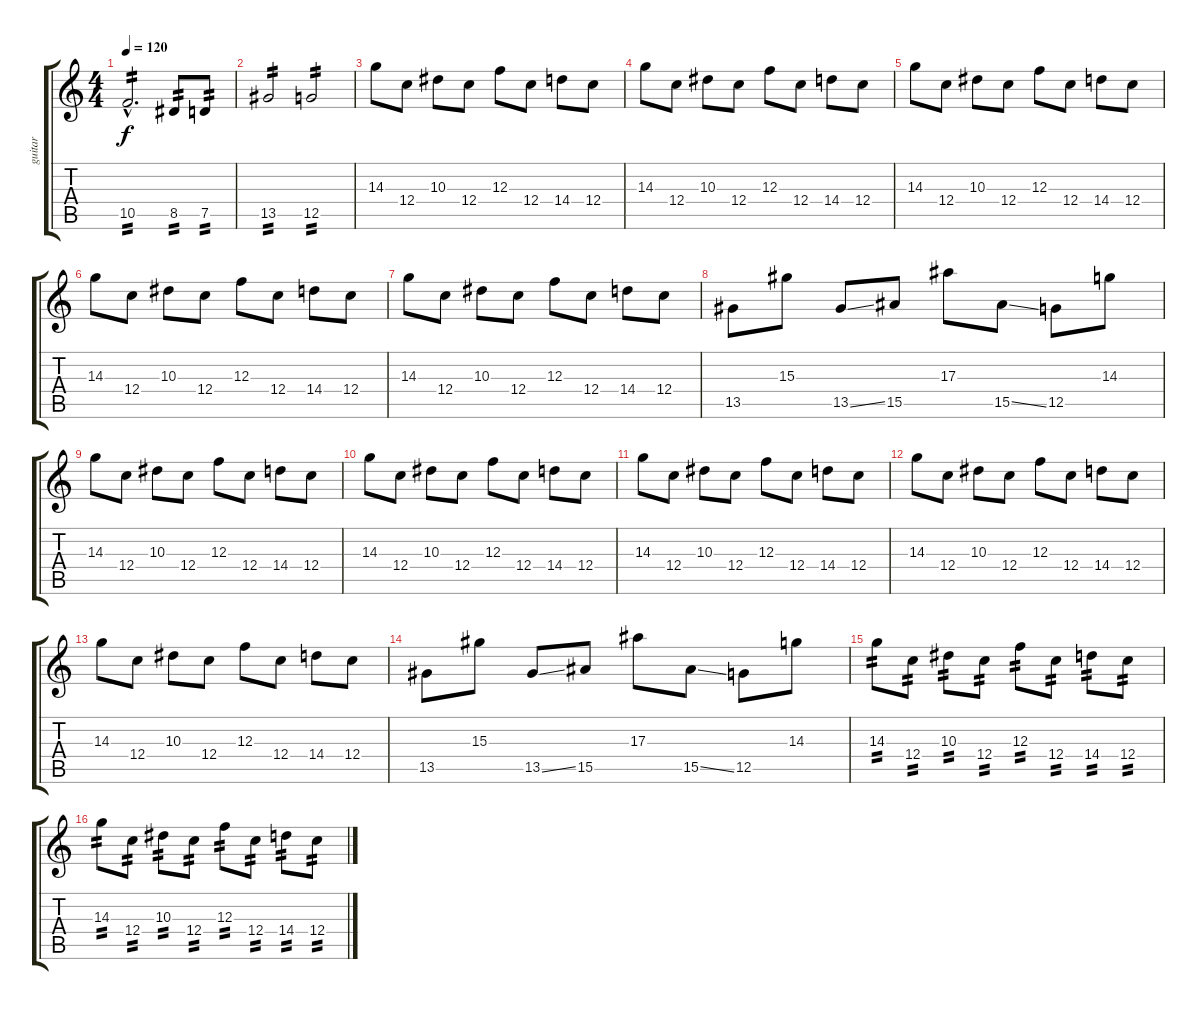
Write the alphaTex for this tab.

\track ("guitar" "guitar") {instrument distortionguitar}
\staff {score tabs}
\tuning (D4 A3 F3 C3 G2 C2) {hide}
\ts (4 4)
\tempo 120
\clef g2
\ks c
10.5{hac}.2{d tp 2 dy f} 8.5.8{tp 2} 7.5.8{tp 2} |
13.5.2{tp 2} 12.5.2{tp 2} |
14.3.8 12.4.8 10.3.8 12.4.8 12.3.8 12.4.8 14.4.8 12.4.8 |
14.3.8 12.4.8 10.3.8 12.4.8 12.3.8 12.4.8 14.4.8 12.4.8 |
14.3.8 12.4.8 10.3.8 12.4.8 12.3.8 12.4.8 14.4.8 12.4.8 |
14.3.8 12.4.8 10.3.8 12.4.8 12.3.8 12.4.8 14.4.8 12.4.8 |
14.3.8 12.4.8 10.3.8 12.4.8 12.3.8 12.4.8 14.4.8 12.4.8 |
13.5.8 15.3.8 13.5{ss}.8 15.5.8 17.3.8 15.5{ss}.8 12.5.8 14.3.8 |
14.3.8 12.4.8 10.3.8 12.4.8 12.3.8 12.4.8 14.4.8 12.4.8 |
14.3.8 12.4.8 10.3.8 12.4.8 12.3.8 12.4.8 14.4.8 12.4.8 |
14.3.8 12.4.8 10.3.8 12.4.8 12.3.8 12.4.8 14.4.8 12.4.8 |
14.3.8 12.4.8 10.3.8 12.4.8 12.3.8 12.4.8 14.4.8 12.4.8 |
14.3.8 12.4.8 10.3.8 12.4.8 12.3.8 12.4.8 14.4.8 12.4.8 |
13.5.8 15.3.8 13.5{ss}.8 15.5.8 17.3.8 15.5{ss}.8 12.5.8 14.3.8 |
14.3.8{tp 2} 12.4.8{tp 2} 10.3.8{tp 2} 12.4.8{tp 2} 12.3.8{tp 2} 12.4.8{tp 2} 14.4.8{tp 2} 12.4.8{tp 2} |
14.3.8{tp 2} 12.4.8{tp 2} 10.3.8{tp 2} 12.4.8{tp 2} 12.3.8{tp 2} 12.4.8{tp 2} 14.4.8{tp 2} 12.4.8{tp 2}
